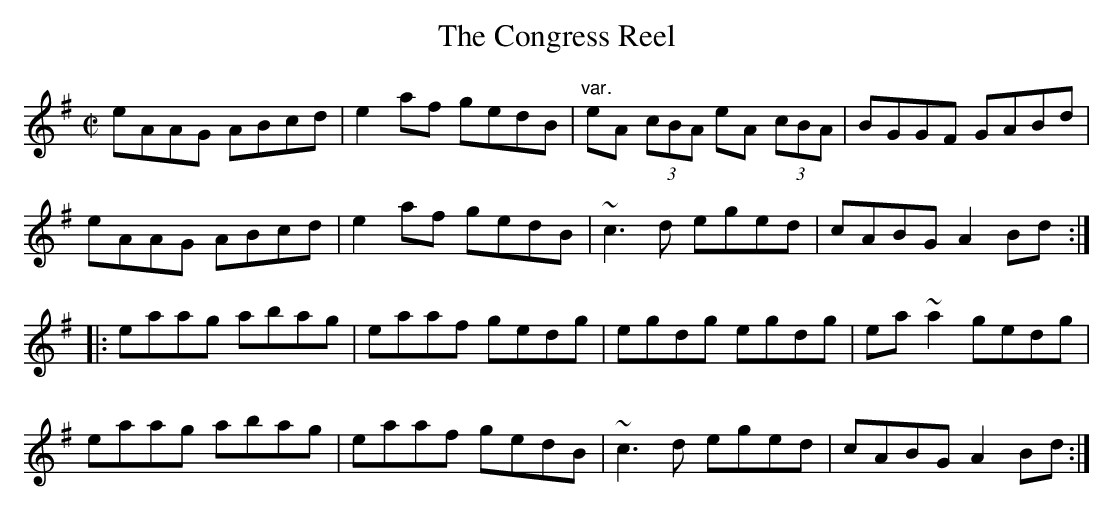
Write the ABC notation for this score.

X:1
T:Congress Reel, The
M:C|
L:1/8
K:ADor
eAAG ABcd|e2af gedB|"var."eA (3cBA eA (3cBA|BGGF GABd|!
eAAG ABcd|e2af gedB|~c3d eged|cABG A2Bd:|!
|:eaag abag|eaaf gedg|egdg egdg|ea~a2 gedg|!
eaag abag|eaaf gedB|~c3d eged|cABG A2Bd:|]!
